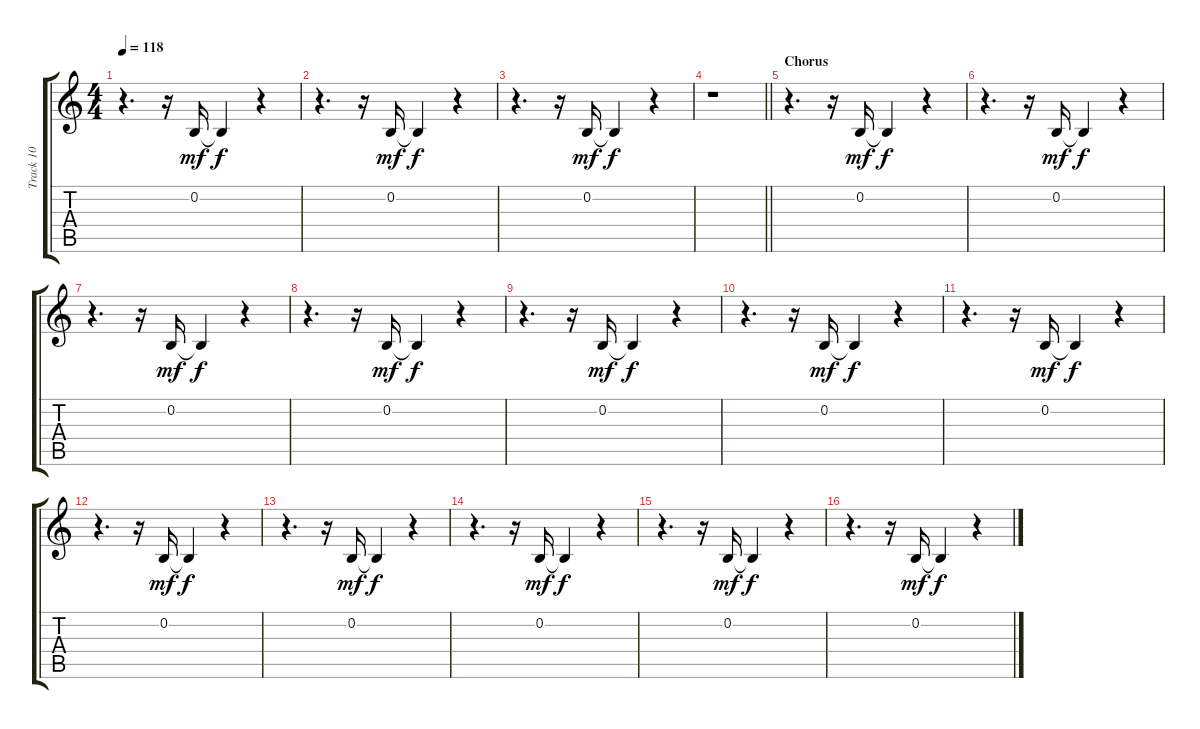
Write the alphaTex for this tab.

\track ("Track 10" "Track 10") {instrument reversecymbal}
\staff {score tabs}
\tuning (E4 B3 G3 D3 A2 E2) {hide}
\ts (4 4)
\tempo 118
\clef g2
\ks c
r.4{d dy f} r.16 0.2.16{dy mf} 0.2{t}.4{dy f} r.4 |
r.4{d} r.16 0.2.16{dy mf} 0.2{t}.4{dy f} r.4 |
r.4{d} r.16 0.2.16{dy mf} 0.2{t}.4{dy f} r.4 |
\barLineRight lightlight
r.1 |
\section ("" "Chorus")
r.4{d} r.16 0.2.16{dy mf} 0.2{t}.4{dy f} r.4 |
r.4{d} r.16 0.2.16{dy mf} 0.2{t}.4{dy f} r.4 |
r.4{d} r.16 0.2.16{dy mf} 0.2{t}.4{dy f} r.4 |
r.4{d} r.16 0.2.16{dy mf} 0.2{t}.4{dy f} r.4 |
r.4{d} r.16 0.2.16{dy mf} 0.2{t}.4{dy f} r.4 |
r.4{d} r.16 0.2.16{dy mf} 0.2{t}.4{dy f} r.4 |
r.4{d} r.16 0.2.16{dy mf} 0.2{t}.4{dy f} r.4 |
r.4{d} r.16 0.2.16{dy mf} 0.2{t}.4{dy f} r.4 |
r.4{d} r.16 0.2.16{dy mf} 0.2{t}.4{dy f} r.4 |
r.4{d} r.16 0.2.16{dy mf} 0.2{t}.4{dy f} r.4 |
r.4{d} r.16 0.2.16{dy mf} 0.2{t}.4{dy f} r.4 |
r.4{d} r.16 0.2.16{dy mf} 0.2{t}.4{dy f} r.4
